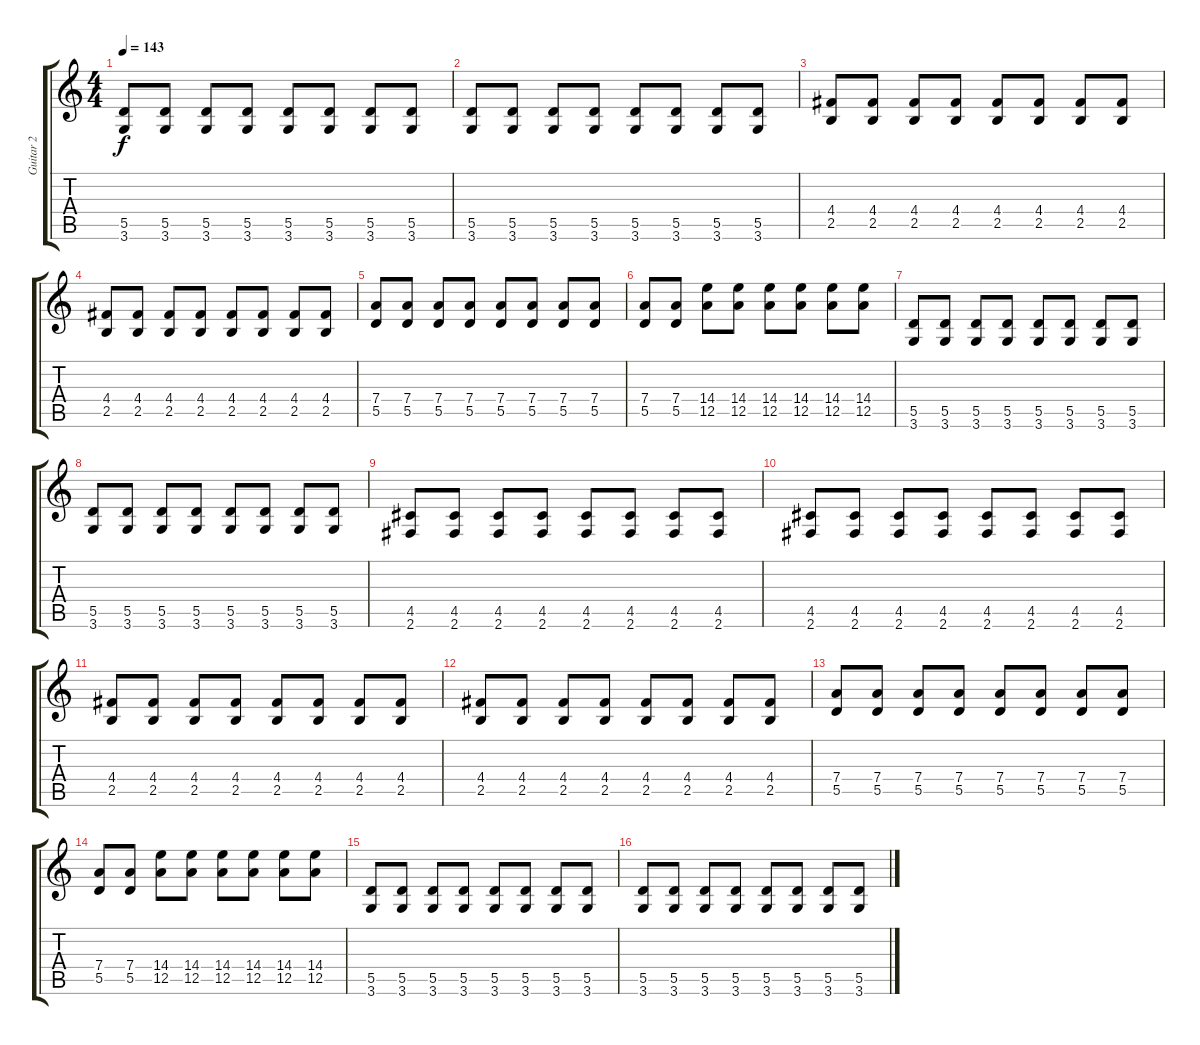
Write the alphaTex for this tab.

\track ("Guitar 2" "Guitar 2") {instrument distortionguitar}
\staff {score tabs}
\tuning (E4 B3 G3 D3 A2 E2) {hide}
\ts (4 4)
\tempo 143
\clef g2
\ks c
(5.5 3.6).8{dy f} (5.5 3.6).8 (5.5 3.6).8 (5.5 3.6).8 (5.5 3.6).8 (5.5 3.6).8 (5.5 3.6).8 (5.5 3.6).8 |
(5.5 3.6).8 (5.5 3.6).8 (5.5 3.6).8 (5.5 3.6).8 (5.5 3.6).8 (5.5 3.6).8 (5.5 3.6).8 (5.5 3.6).8 |
(4.4 2.5).8 (4.4 2.5).8 (4.4 2.5).8 (4.4 2.5).8 (4.4 2.5).8 (4.4 2.5).8 (4.4 2.5).8 (4.4 2.5).8 |
(4.4 2.5).8 (4.4 2.5).8 (4.4 2.5).8 (4.4 2.5).8 (4.4 2.5).8 (4.4 2.5).8 (4.4 2.5).8 (4.4 2.5).8 |
(7.4 5.5).8 (7.4 5.5).8 (7.4 5.5).8 (7.4 5.5).8 (7.4 5.5).8 (7.4 5.5).8 (7.4 5.5).8 (7.4 5.5).8 |
(7.4 5.5).8 (7.4 5.5).8 (14.4 12.5).8 (14.4 12.5).8 (14.4 12.5).8 (14.4 12.5).8 (14.4 12.5).8 (14.4 12.5).8 |
(5.5 3.6).8 (5.5 3.6).8 (5.5 3.6).8 (5.5 3.6).8 (5.5 3.6).8 (5.5 3.6).8 (5.5 3.6).8 (5.5 3.6).8 |
(5.5 3.6).8 (5.5 3.6).8 (5.5 3.6).8 (5.5 3.6).8 (5.5 3.6).8 (5.5 3.6).8 (5.5 3.6).8 (5.5 3.6).8 |
(4.5 2.6).8 (4.5 2.6).8 (4.5 2.6).8 (4.5 2.6).8 (4.5 2.6).8 (4.5 2.6).8 (4.5 2.6).8 (4.5 2.6).8 |
(4.5 2.6).8 (4.5 2.6).8 (4.5 2.6).8 (4.5 2.6).8 (4.5 2.6).8 (4.5 2.6).8 (4.5 2.6).8 (4.5 2.6).8 |
(4.4 2.5).8 (4.4 2.5).8 (4.4 2.5).8 (4.4 2.5).8 (4.4 2.5).8 (4.4 2.5).8 (4.4 2.5).8 (4.4 2.5).8 |
(4.4 2.5).8 (4.4 2.5).8 (4.4 2.5).8 (4.4 2.5).8 (4.4 2.5).8 (4.4 2.5).8 (4.4 2.5).8 (4.4 2.5).8 |
(7.4 5.5).8 (7.4 5.5).8 (7.4 5.5).8 (7.4 5.5).8 (7.4 5.5).8 (7.4 5.5).8 (7.4 5.5).8 (7.4 5.5).8 |
(7.4 5.5).8 (7.4 5.5).8 (14.4 12.5).8 (14.4 12.5).8 (14.4 12.5).8 (14.4 12.5).8 (14.4 12.5).8 (14.4 12.5).8 |
(5.5 3.6).8 (5.5 3.6).8 (5.5 3.6).8 (5.5 3.6).8 (5.5 3.6).8 (5.5 3.6).8 (5.5 3.6).8 (5.5 3.6).8 |
(5.5 3.6).8 (5.5 3.6).8 (5.5 3.6).8 (5.5 3.6).8 (5.5 3.6).8 (5.5 3.6).8 (5.5 3.6).8 (5.5 3.6).8
